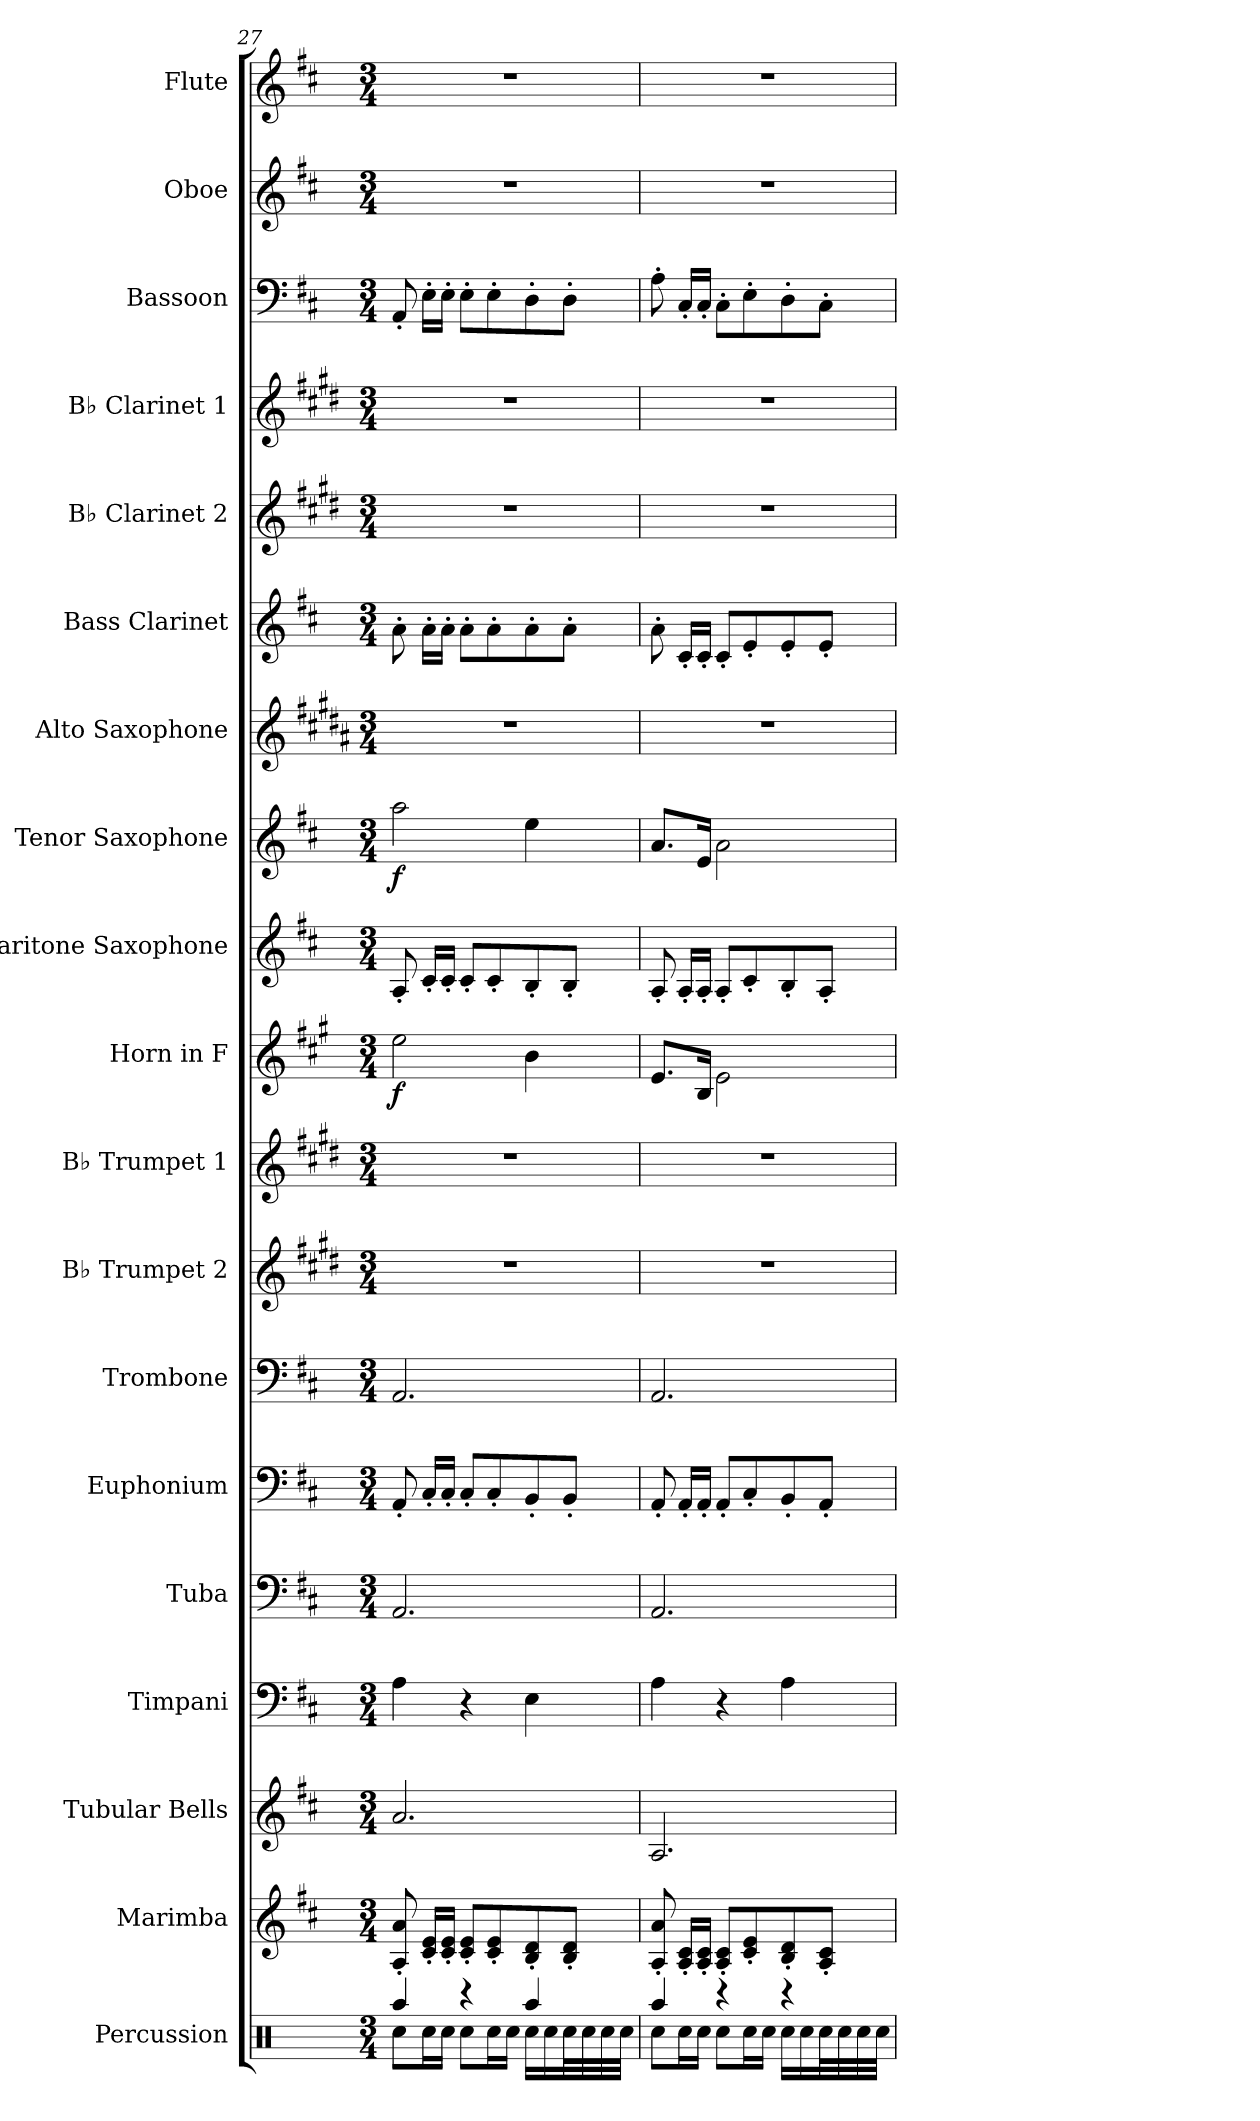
**kern	**kern	**kern	**kern	**kern	**kern	**kern	**kern	**kern	**kern	**dynam	**kern	**kern	**dynam	**kern	**kern	**kern	**kern	**kern	**kern	**kern
*part19	*part18	*part17	*part16	*part15	*part14	*part13	*part12	*part11	*part10	*part10	*part9	*part8	*part8	*part7	*part6	*part5	*part4	*part3	*part2	*part1
*staff19	*staff18	*staff17	*staff16	*staff15	*staff14	*staff13	*staff12	*staff11	*staff10	*staff10	*staff9	*staff8	*staff8	*staff7	*staff6	*staff5	*staff4	*staff3	*staff2	*staff1
*I"Percussion	*I"Marimba	*I"Tubular Bells	*I"Timpani	*I"Tuba	*I"Euphonium	*I"Trombone	*I"B♭ Trumpet 2	*I"B♭ Trumpet 1	*I"Horn in F	*	*I"Baritone Saxophone	*I"Tenor Saxophone	*	*I"Alto Saxophone	*I"Bass Clarinet	*I"B♭ Clarinet 2	*I"B♭ Clarinet 1	*I"Bassoon	*I"Oboe	*I"Flute
*I'Perc.	*I'Mrm.	*I'T.B.	*I'Timp.	*I'Tba.	*I'Euph.	*I'Tbn.	*I'B♭ Tpt. 2	*I'B♭ Tpt. 1	*	*	*I'Bar. Sax.	*I'T. Sax.	*	*I'A. Sax.	*I'B. Cl.	*I'B♭ Cl. 2	*I'B♭ Cl. 1	*I'Bsn.	*I'Ob.	*I'Fl.
*clefX	*clefG2	*clefG2	*clefF4	*clefF4	*clefF4	*clefF4	*clefG2	*clefG2	*clefG2	*	*clefG2	*clefG2	*	*clefG2	*clefG2	*clefG2	*clefG2	*clefF4	*clefG2	*clefG2
*	*	*	*	*	*	*	*ITrd1c2	*ITrd1c2	*ITrd4c7	*	*ITrd12c21	*ITrd8c14	*	*ITrd5c9	*ITrd8c14	*ITrd1c2	*ITrd1c2	*	*	*
*k[]	*k[f#c#]	*k[f#c#]	*k[f#c#]	*k[f#c#]	*k[f#c#]	*k[f#c#]	*k[f#c#]	*k[f#c#]	*k[f#c#]	*	*k[f#c#]	*k[f#c#]	*	*k[f#c#]	*k[f#c#]	*k[f#c#]	*k[f#c#]	*k[f#c#]	*k[f#c#]	*k[f#c#]
*M3/4	*M3/4	*M3/4	*M3/4	*M3/4	*M3/4	*M3/4	*M3/4	*M3/4	*M3/4	*	*M3/4	*M3/4	*	*M3/4	*M3/4	*M3/4	*M3/4	*M3/4	*M3/4	*M3/4
=27	=27	=27	=27	=27	=27	=27	=27	=27	=27	=27	=27	=27	=27	=27	=27	=27	=27	=27	=27	=27
*^	*	*	*	*	*	*	*	*	*	*	*	*	*	*	*	*	*	*	*	*
!	!	!	!	!	!	!	!	!	!	!	!LO:DY:b	!	!	!LO:DY:b	!	!	!	!	!	!	!
4Raa/	8Rcc\L	8A/' 8a/'	2.a/	4A\	2.AA/	8AA'/	2.AA/	2.r	2.r	2a\	f	8AA'/	2a\	f	2.r	8A'\	2.r	2.r	8AA'/	2.r	2.r
.	16Rcc\L	16c#/' 16e/'LL	.	.	.	16C#'/LL	.	.	.	.	.	16C#'/LL	.	.	.	16A'\LL	.	.	16E'\LL	.	.
.	16Rcc\JJ	16c#/' 16e/'JJ	.	.	.	16C#'/JJ	.	.	.	.	.	16C#'/JJ	.	.	.	16A'\JJ	.	.	16E'\JJ	.	.
4r	8Rcc\L	8c#/' 8e/'L	.	4r	.	8C#'/L	.	.	.	.	.	8C#'/L	.	.	.	8A'\L	.	.	8E'\L	.	.
.	16Rcc\L	8c#/' 8e/'	.	.	.	8C#'/	.	.	.	.	.	8C#'/	.	.	.	8A'\	.	.	8E'\	.	.
.	16Rcc\JJ	.	.	.	.	.	.	.	.	.	.	.	.	.	.	.	.	.	.	.	.
4Raa/	16Rcc\LL	8B/' 8d/'	.	4E\	.	8BB'/	.	.	.	4e\	.	8BB'/	4e\	.	.	8A'\	.	.	8D'\	.	.
.	16Rcc\	.	.	.	.	.	.	.	.	.	.	.	.	.	.	.	.	.	.	.	.
.	32Rcc\L	8B/' 8d/'J	.	.	.	8BB'/J	.	.	.	.	.	8BB'/J	.	.	.	8A'\J	.	.	8D'\J	.	.
.	32Rcc\	.	.	.	.	.	.	.	.	.	.	.	.	.	.	.	.	.	.	.	.
.	32Rcc\	.	.	.	.	.	.	.	.	.	.	.	.	.	.	.	.	.	.	.	.
.	32Rcc\JJJ	.	.	.	.	.	.	.	.	.	.	.	.	.	.	.	.	.	.	.	.
=28	=28	=28	=28	=28	=28	=28	=28	=28	=28	=28	=28	=28	=28	=28	=28	=28	=28	=28	=28	=28	=28
4Raa/	8Rcc\L	8A/' 8a/'	2.A/	4A\	2.AA/	8AA'/	2.AA/	2.r	2.r	8.A/L	.	8AA'/	8.A/L	.	2.r	8A'\	2.r	2.r	8A'\	2.r	2.r
.	16Rcc\L	16A/' 16c#/'LL	.	.	.	16AA'/LL	.	.	.	.	.	16AA'/LL	.	.	.	16C#'/LL	.	.	16C#'/LL	.	.
.	16Rcc\JJ	16A/' 16c#/'JJ	.	.	.	16AA'/JJ	.	.	.	16E/Jk	.	16AA'/JJ	16E/Jk	.	.	16C#'/JJ	.	.	16C#'/JJ	.	.
4r	8Rcc\L	8A/' 8c#/'L	.	4r	.	8AA'/L	.	.	.	2A\	.	8AA'/L	2A\	.	.	8C#'/L	.	.	8C#'\L	.	.
.	16Rcc\L	8c#/' 8e/'	.	.	.	8C#'/	.	.	.	.	.	8C#'/	.	.	.	8E'/	.	.	8E'\	.	.
.	16Rcc\JJ	.	.	.	.	.	.	.	.	.	.	.	.	.	.	.	.	.	.	.	.
4r	16Rcc\LL	8B/' 8d/'	.	4A\	.	8BB'/	.	.	.	.	.	8BB'/	.	.	.	8E'/	.	.	8D'\	.	.
.	16Rcc\	.	.	.	.	.	.	.	.	.	.	.	.	.	.	.	.	.	.	.	.
.	32Rcc\L	8A/' 8c#/'J	.	.	.	8AA'/J	.	.	.	.	.	8AA'/J	.	.	.	8E'/J	.	.	8C#'\J	.	.
.	32Rcc\	.	.	.	.	.	.	.	.	.	.	.	.	.	.	.	.	.	.	.	.
.	32Rcc\	.	.	.	.	.	.	.	.	.	.	.	.	.	.	.	.	.	.	.	.
.	32Rcc\JJJ	.	.	.	.	.	.	.	.	.	.	.	.	.	.	.	.	.	.	.	.
*v	*v	*	*	*	*	*	*	*	*	*	*	*	*	*	*	*	*	*	*	*	*
=	=	=	=	=	=	=	=	=	=	=	=	=	=	=	=	=	=	=	=	=
*-	*-	*-	*-	*-	*-	*-	*-	*-	*-	*-	*-	*-	*-	*-	*-	*-	*-	*-	*-	*-
